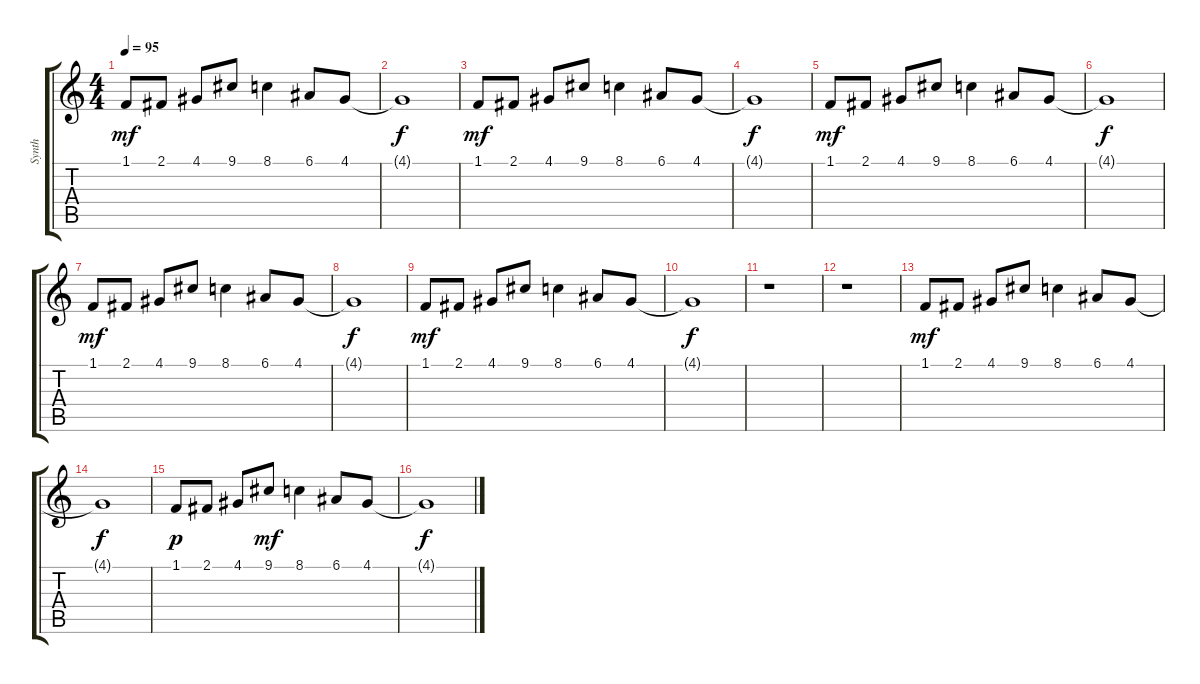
\track ("Synth" "Synth") {instrument fx4atmosphere}
\staff {score tabs}
\tuning (E4 B3 G3 D3 A2 E2) {hide}
\ts (4 4)
\tempo 95
\clef g2
\ks c
1.1.8{dy mf} 2.1.8 4.1.8 9.1.8 8.1.4 6.1.8 4.1.8 |
4.1{t}.1{dy f} |
1.1.8{dy mf} 2.1.8 4.1.8 9.1.8 8.1.4 6.1.8 4.1.8 |
4.1{t}.1{dy f} |
1.1.8{dy mf} 2.1.8 4.1.8 9.1.8 8.1.4 6.1.8 4.1.8 |
4.1{t}.1{dy f} |
1.1.8{dy mf} 2.1.8 4.1.8 9.1.8 8.1.4 6.1.8 4.1.8 |
4.1{t}.1{dy f} |
1.1.8{dy mf} 2.1.8 4.1.8 9.1.8 8.1.4 6.1.8 4.1.8 |
4.1{t}.1{dy f} |
r.1 |
r.1 |
1.1.8{dy mf} 2.1.8 4.1.8 9.1.8 8.1.4 6.1.8 4.1.8 |
4.1{t}.1{dy f} |
1.1.8{dy p} 2.1.8 4.1.8 9.1.8{dy mf} 8.1.4 6.1.8 4.1.8 |
4.1{t}.1{dy f}
